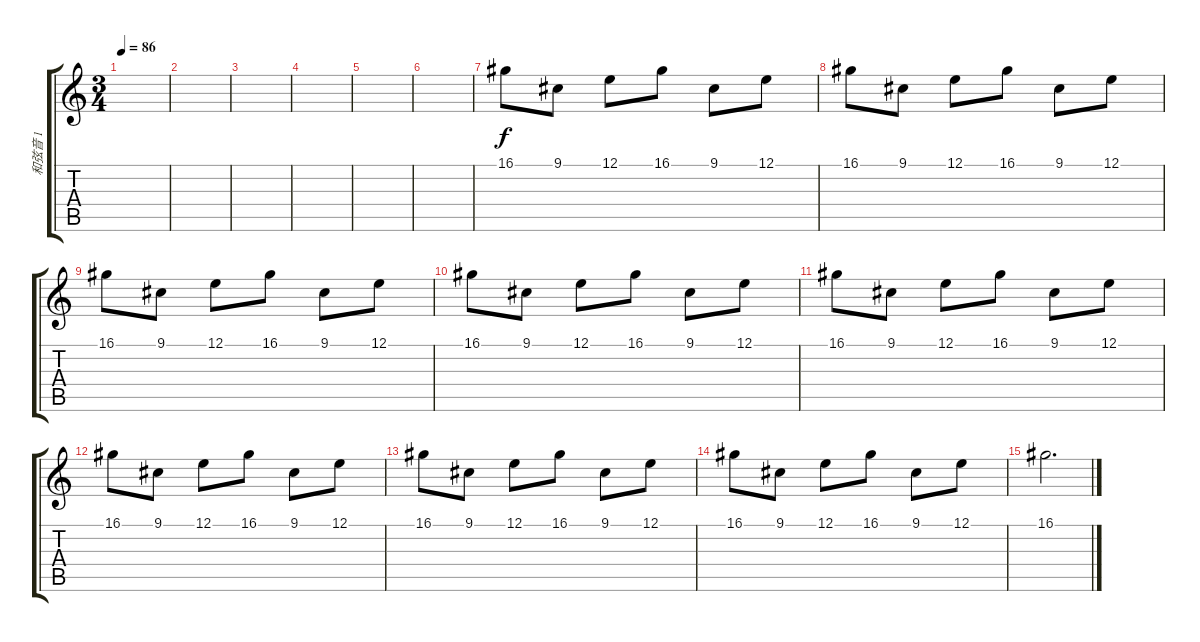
\track ("和弦音 1" "和弦音 1") {instrument vibraphone}
\staff {score tabs}
\tuning (E4 B3 G3 D3 A2 E2) {hide}
\ts (3 4)
\tempo 86
\clef g2
\ks c
|
|
|
|
|
|
16.1.8{instrument vibraphone} 9.1.8 12.1.8 16.1.8 9.1.8 12.1.8 |
16.1.8 9.1.8 12.1.8 16.1.8 9.1.8 12.1.8 |
16.1.8 9.1.8 12.1.8 16.1.8 9.1.8 12.1.8 |
16.1.8 9.1.8 12.1.8 16.1.8 9.1.8 12.1.8 |
16.1.8 9.1.8 12.1.8 16.1.8 9.1.8 12.1.8 |
16.1.8 9.1.8 12.1.8 16.1.8 9.1.8 12.1.8 |
16.1.8 9.1.8 12.1.8 16.1.8 9.1.8 12.1.8 |
16.1.8 9.1.8 12.1.8 16.1.8 9.1.8 12.1.8 |
16.1.2{d}
